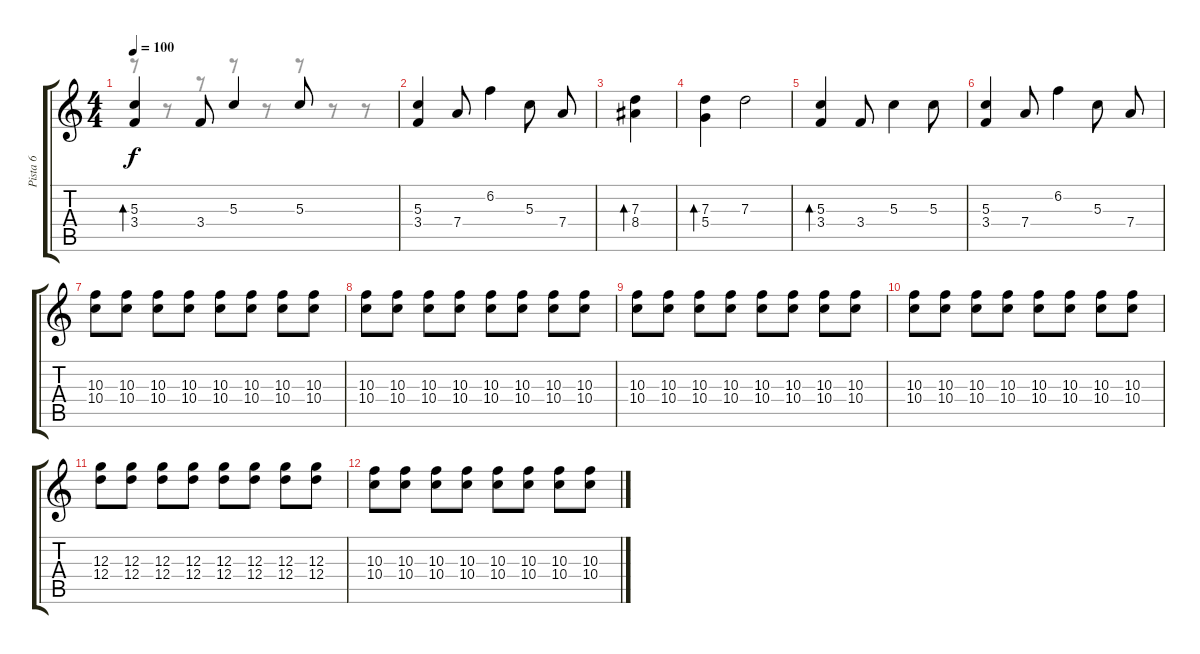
\track ("Pista 6" "Pista 6") {instrument electricguitarclean}
\staff {score tabs}
\tuning (E4 B3 G3 D3 A2 E2) {hide}
\voice
\ts (4 4)
\tempo 100
\clef g2
\ks c
(5.3 3.4).4{bd 30 dy f} 3.4.8 5.3.4 5.3.8 |
(5.3 3.4).4 7.4.8 6.2.4 5.3.8 7.4.8 |
(7.3 8.4).4{bd 30} |
(7.3 5.4).4{bd 30} 7.3.2 |
(5.3 3.4).4{bd 30} 3.4.8 5.3.4 5.3.8 |
(5.3 3.4).4 7.4.8 6.2.4 5.3.8 7.4.8 |
(10.3 10.4).8{balance 16} (10.3 10.4).8 (10.3 10.4).8 (10.3 10.4).8 (10.3 10.4).8 (10.3 10.4).8 (10.3 10.4).8 (10.3 10.4).8 |
(10.3 10.4).8 (10.3 10.4).8 (10.3 10.4).8 (10.3 10.4).8 (10.3 10.4).8 (10.3 10.4).8 (10.3 10.4).8 (10.3 10.4).8 |
(10.3 10.4).8 (10.3 10.4).8 (10.3 10.4).8 (10.3 10.4).8 (10.3 10.4).8 (10.3 10.4).8 (10.3 10.4).8 (10.3 10.4).8 |
(10.3 10.4).8 (10.3 10.4).8 (10.3 10.4).8 (10.3 10.4).8 (10.3 10.4).8 (10.3 10.4).8 (10.3 10.4).8 (10.3 10.4).8 |
(12.3 12.4).8 (12.3 12.4).8 (12.3 12.4).8 (12.3 12.4).8 (12.3 12.4).8 (12.3 12.4).8 (12.3 12.4).8 (12.3 12.4).8 |
(10.3 10.4).8 (10.3 10.4).8 (10.3 10.4).8 (10.3 10.4).8 (10.3 10.4).8 (10.3 10.4).8 (10.3 10.4).8 (10.3 10.4).8 |
|
|
|
\voice
\clef g2
\ottava regular
\simile none
\ks c
r.8{dy f} r.8 r.8 r.8 r.8 r.8 r.8 r.8 |
|
|
|
|
|
|
|
|
|
|
|
|
|
|
